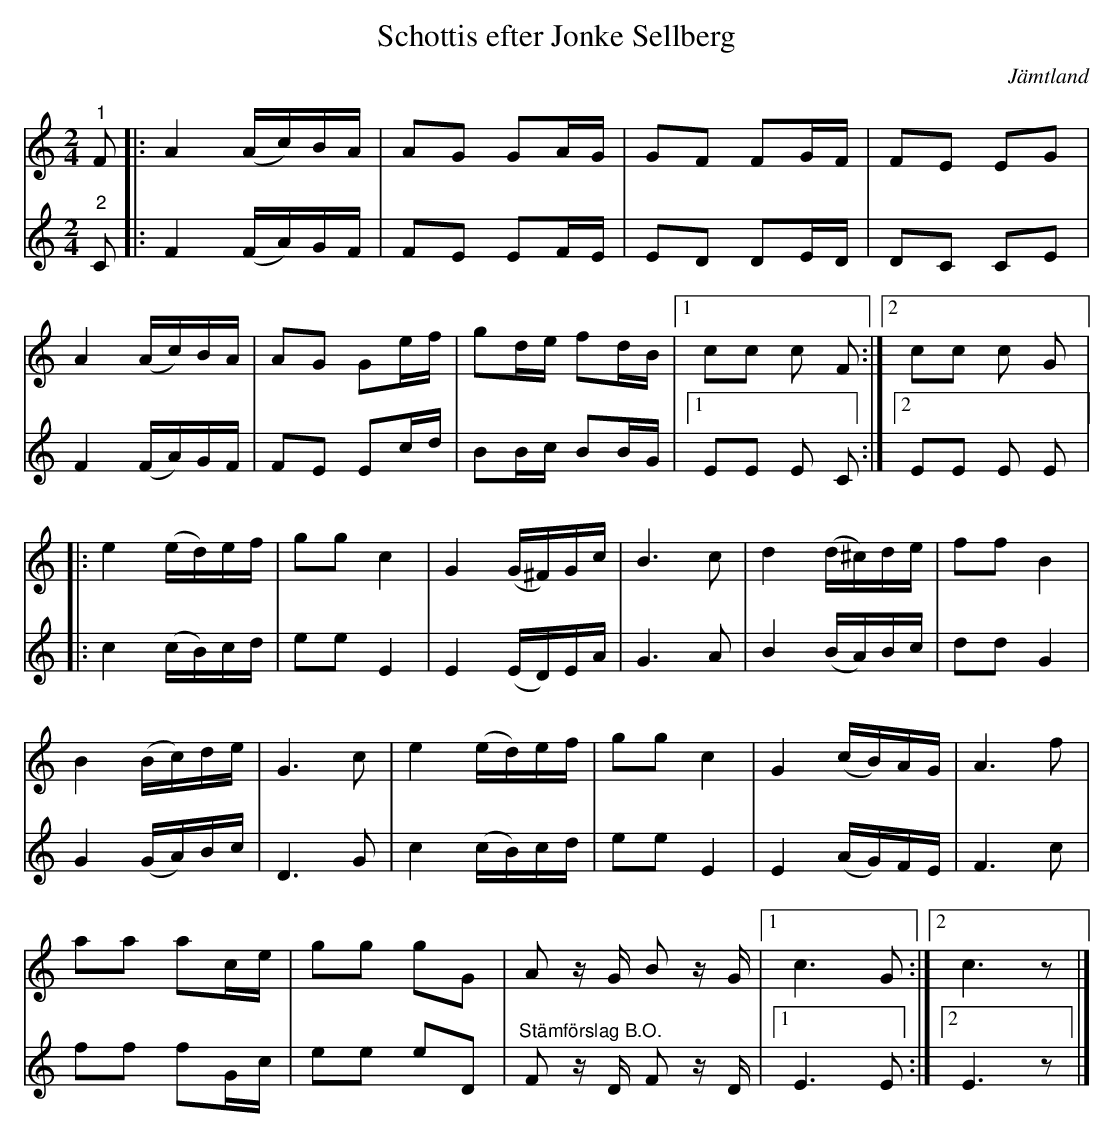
X:1
T:Schottis efter Jonke Sellberg
O:Jämtland
L:1/16
M:2/4
K:C
V:1
"^1" F2 |: A4 (Ac)BA | A2G2 G2AG | G2F2 F2GF | F2E2 E2G2 |
A4 (Ac)BA | A2G2 G2ef | g2de f2dB |1 c2c2 c2 F2 :|2 c2c2 c2 G2 |:
e4 (ed)ef | g2g2 c4 | G4 (G^F)Gc | B6 c2 | d4 (d^c)de | f2f2 B4 |
B4 (Bc)de | G6 c2 | e4 (ed)ef | g2g2 c4 | G4 (cB)AG | A6 f2 |
a2a2 a2ce | g2g2 g2G2 | A2 z G B2 z G |1 c6 G2 :|2 c6 z2 |]
V:2
"^2" C2 |: F4 (FA)GF | F2E2 E2FE | E2D2 D2ED | D2C2 C2E2 |
F4 (FA)GF | F2E2 E2cd | B2Bc B2BG |1 E2E2 E2 C2 :|2 E2E2 E2 E2 |:
c4 (cB)cd | e2e2 E4 | E4 (ED)EA | G6 A2 | B4 (BA)Bc | d2d2 G4 |
G4 (GA)Bc | D6 G2 | c4 (cB)cd | e2e2 E4 | E4 (AG)FE | F6 c2 |
f2f2 f2Gc | e2e2 e2D2 | "^Stämförslag B.O." F2 z D F2 z D |1 E6 E2 :|2 E6 z2 |]
